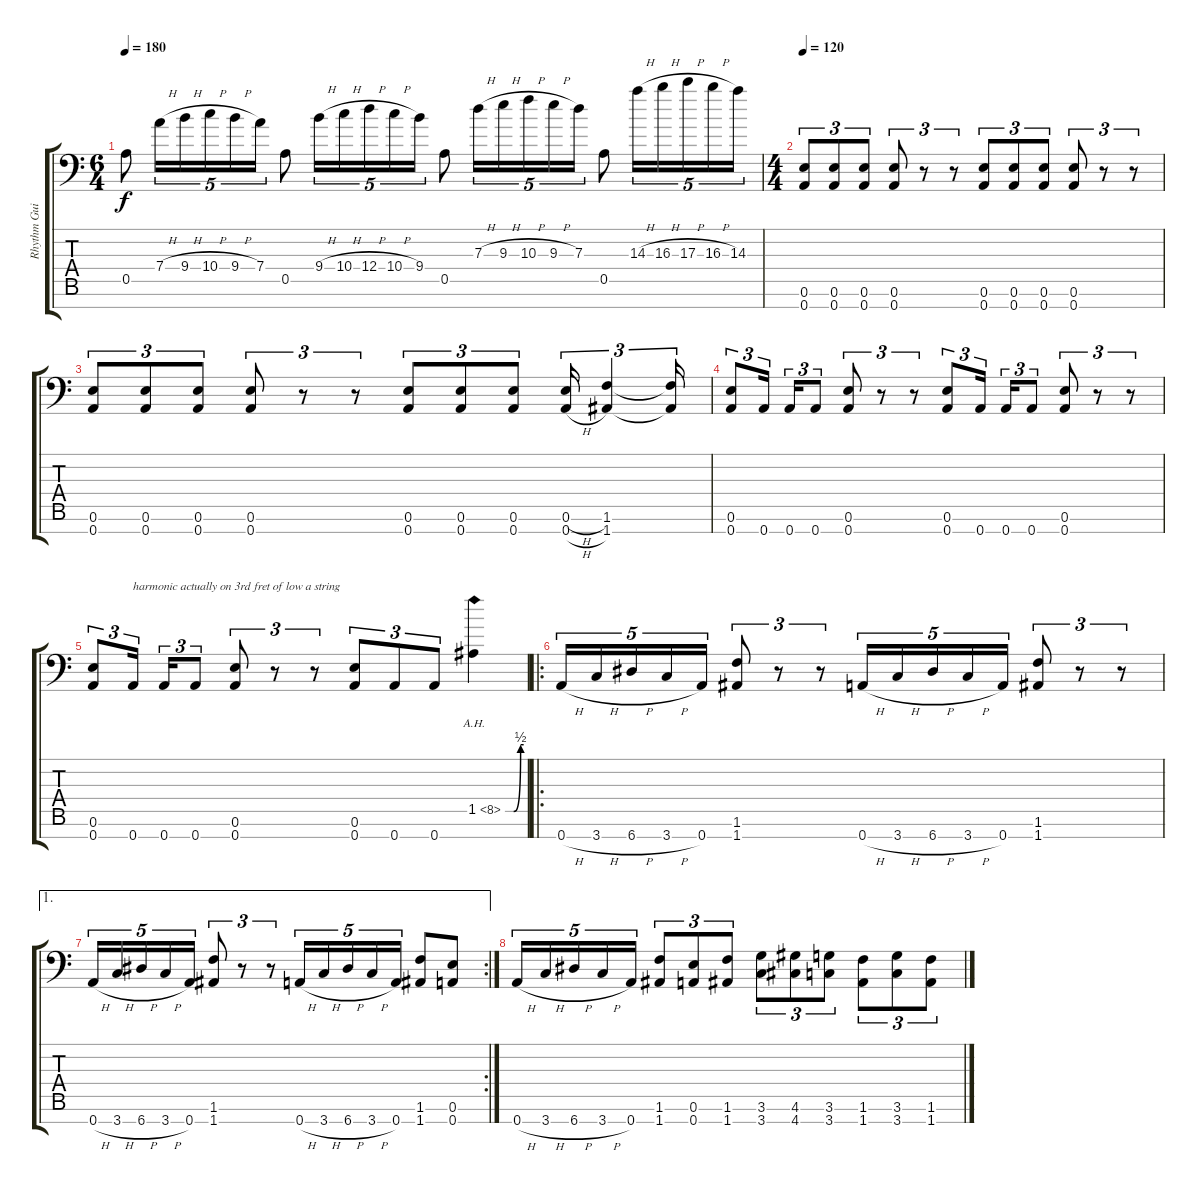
\track ("Rhythm Guitar" "Rhythm Gui") {instrument distortionguitar}
\staff {score tabs}
\tuning (E4 B3 G3 D3 A2 E2 A1) {hide}
\ts (6 4)
\tempo 180
\clef f4
\ks c
0.5.8{dy f} 7.4{h}.16{tu (5 4)} 9.4{h}.16{tu (5 4)} 10.4{h}.16{tu (5 4)} 9.4{h}.16{tu (5 4)} 7.4.16{tu (5 4)} 0.5.8 9.4{h}.16{tu (5 4)} 10.4{h}.16{tu (5 4)} 12.4{h}.16{tu (5 4)} 10.4{h}.16{tu (5 4)} 9.4.16{tu (5 4)} 0.5.8 7.3{h}.16{tu (5 4)} 9.3{h}.16{tu (5 4)} 10.3{h}.16{tu (5 4)} 9.3{h}.16{tu (5 4)} 7.3.16{tu (5 4)} 0.5.8 14.3{h}.16{tu (5 4)} 16.3{h}.16{tu (5 4)} 17.3{h}.16{tu (5 4)} 16.3{h}.16{tu (5 4)} 14.3.16{tu (5 4)} |
\ts (4 4)
\tempo 120
(0.6 0.7).8{tu (3 2)} (0.6 0.7).8{tu (3 2)} (0.6 0.7).8{tu (3 2)} (0.6 0.7).8{tu (3 2)} r.8{tu (3 2)} r.8{tu (3 2)} (0.6 0.7).8{tu (3 2)} (0.6 0.7).8{tu (3 2)} (0.6 0.7).8{tu (3 2)} (0.6 0.7).8{tu (3 2)} r.8{tu (3 2)} r.8{tu (3 2)} |
(0.6 0.7).8{tu (3 2)} (0.6 0.7).8{tu (3 2)} (0.6 0.7).8{tu (3 2)} (0.6 0.7).8{tu (3 2)} r.8{tu (3 2)} r.8{tu (3 2)} (0.6 0.7).8{tu (3 2)} (0.6 0.7).8{tu (3 2)} (0.6 0.7).8{tu (3 2)} (0.6{h} 0.7{h}).16{tu (3 2)} (1.6 1.7).4{tu (3 2)} (1.6{t} 1.7{t}).16{tu (3 2)} |
(0.6 0.7).8{tu (3 2)} 0.7.16{tu (3 2)} 0.7.16{tu (3 2)} 0.7.8{tu (3 2)} (0.6 0.7).8{tu (3 2)} r.8{tu (3 2)} r.8{tu (3 2)} (0.6 0.7).8{tu (3 2)} 0.7.16{tu (3 2)} 0.7.16{tu (3 2)} 0.7.8{tu (3 2)} (0.6 0.7).8{tu (3 2)} r.8{tu (3 2)} r.8{tu (3 2)} |
(0.6 0.7).8{tu (3 2)} 0.7.16{tu (3 2) txt "harmonic actually on 3rd fret of low a string"} 0.7.16{tu (3 2)} 0.7.8{tu (3 2)} (0.6 0.7).8{tu (3 2)} r.8{tu (3 2)} r.8{tu (3 2)} (0.6 0.7).8{tu (3 2)} 0.7.8{tu (3 2)} 0.7.8{tu (3 2)} 1.5{be (custom 0 0 27 0 50 2 60 2) ah 7}.4 |
\ro
0.7{h}.16{tu (5 4)} 3.7{h}.16{tu (5 4)} 6.7{h}.16{tu (5 4)} 3.7{h}.16{tu (5 4)} 0.7.16{tu (5 4)} (1.6 1.7).8{tu (3 2)} r.8{tu (3 2)} r.8{tu (3 2)} 0.7{h}.16{tu (5 4)} 3.7{h}.16{tu (5 4)} 6.7{h}.16{tu (5 4)} 3.7{h}.16{tu (5 4)} 0.7.16{tu (5 4)} (1.6 1.7).8{tu (3 2)} r.8{tu (3 2)} r.8{tu (3 2)} |
\ae 1
\rc 2
0.7{h}.16{tu (5 4)} 3.7{h}.16{tu (5 4)} 6.7{h}.16{tu (5 4)} 3.7{h}.16{tu (5 4)} 0.7.16{tu (5 4)} (1.6 1.7).8{tu (3 2)} r.8{tu (3 2)} r.8{tu (3 2)} 0.7{h}.16{tu (5 4)} 3.7{h}.16{tu (5 4)} 6.7{h}.16{tu (5 4)} 3.7{h}.16{tu (5 4)} 0.7.16{tu (5 4)} (1.6 1.7).8 (0.6 0.7).8 |
0.7{h}.16{tu (5 4)} 3.7{h}.16{tu (5 4)} 6.7{h}.16{tu (5 4)} 3.7{h}.16{tu (5 4)} 0.7.16{tu (5 4)} (1.6 1.7).8{tu (3 2)} (0.6 0.7).8{tu (3 2)} (1.6 1.7).8{tu (3 2)} (3.6 3.7).8{tu (3 2)} (4.6 4.7).8{tu (3 2)} (3.6 3.7).8{tu (3 2)} (1.6 1.7).8{tu (3 2)} (3.6 3.7).8{tu (3 2)} (1.6 1.7).8{tu (3 2)}
